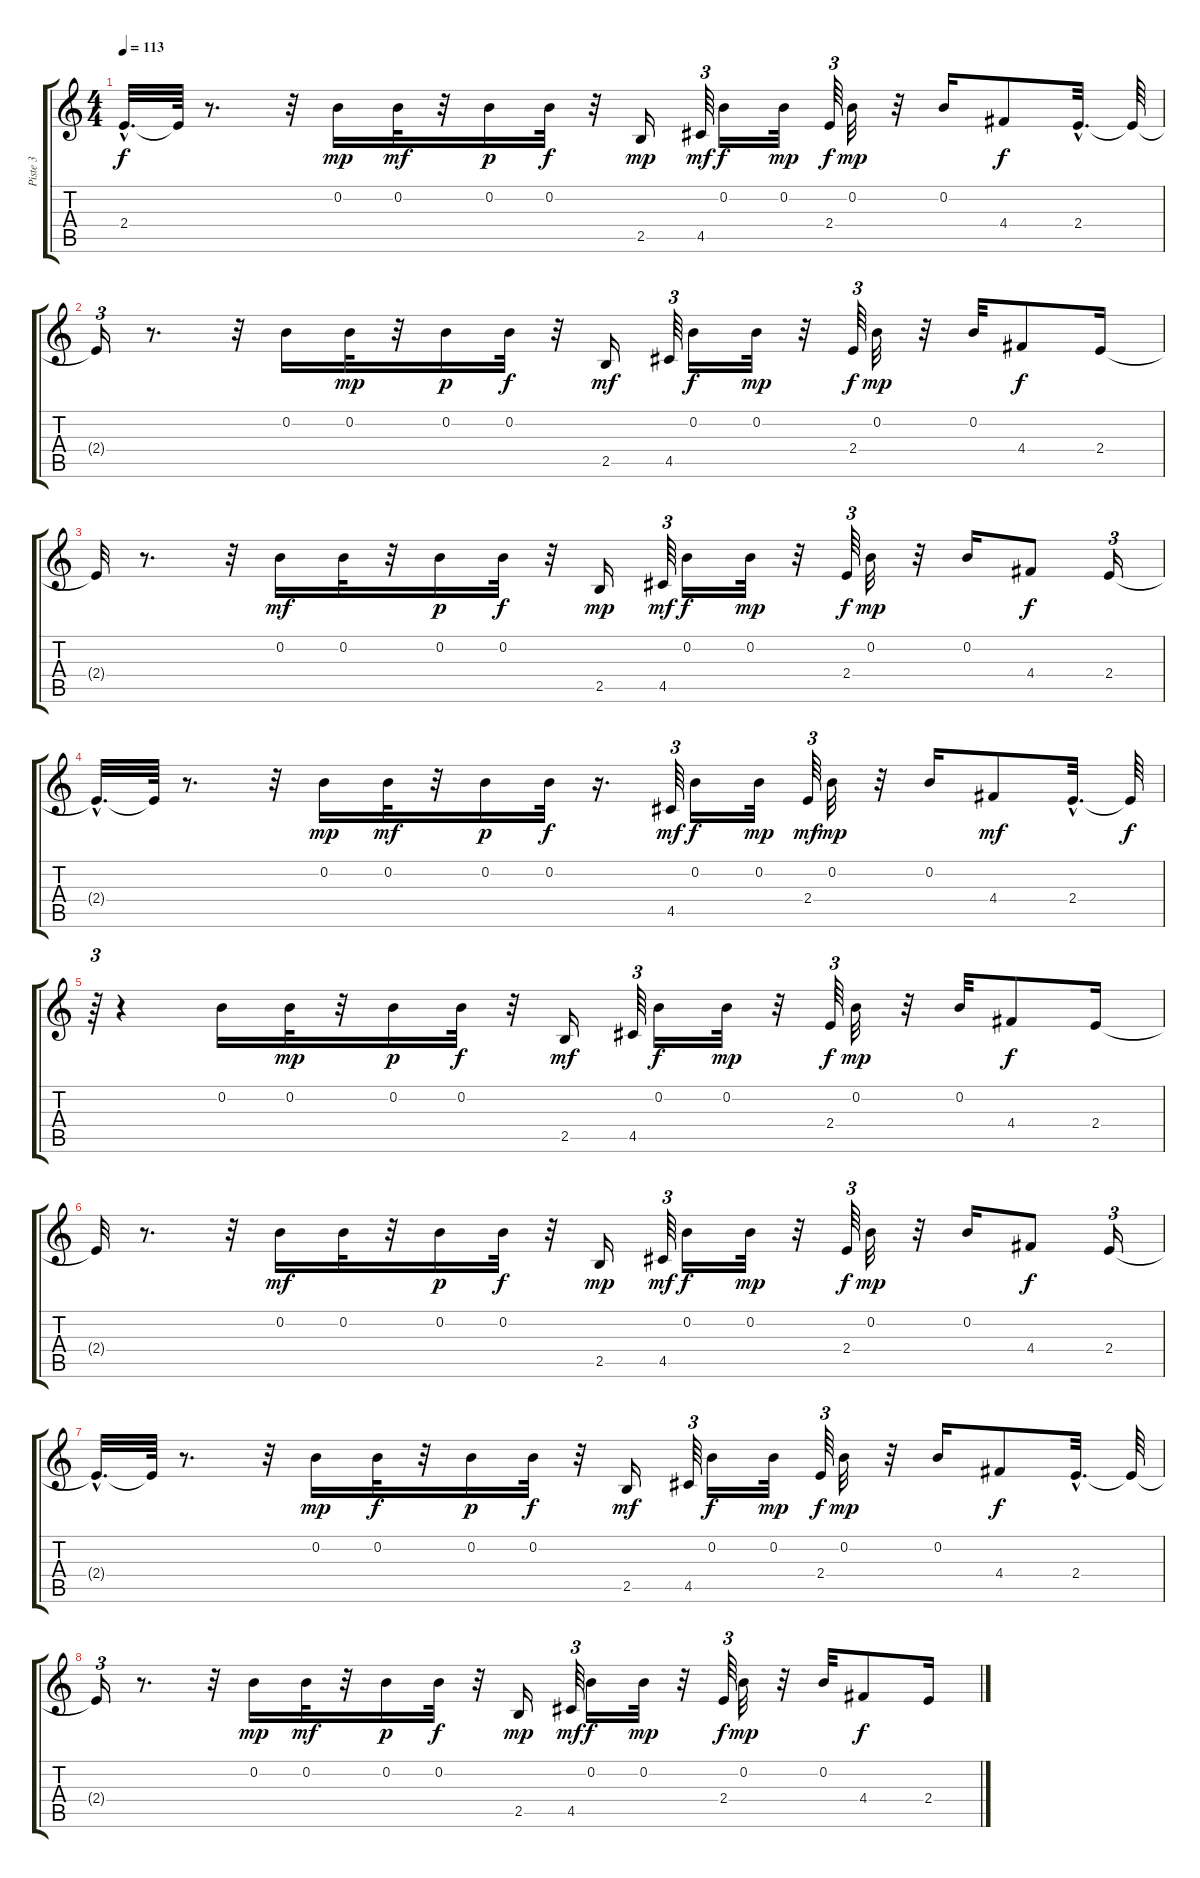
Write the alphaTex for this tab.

\track ("Piste 3" "Piste 3") {instrument electricguitarmuted}
\staff {score tabs}
\tuning (E4 B3 G3 D3 A2 E2) {hide}
\ts (4 4)
\tempo 113
\clef g2
\ks c
2.4{hac t}.32{d dy f} 2.4{t}.64 r.8{d} r.32 0.2.16{dy mp} 0.2.32{dy mf} r.32 0.2.16{dy p} 0.2.32{dy f} r.32 2.5.16{dy mp} 4.5.64{tu (3 2) dy mf} 0.2.16{dy f} 0.2.32{dy mp} 2.4.64{tu (3 2) dy f} 0.2.32{dy mp} r.32 0.2.16 4.4.8{dy f} 2.4{hac}.32{d} 2.4{t}.64 |
2.4{t}.16{tu (3 2)} r.8{d} r.32 0.2.16 0.2.32{dy mp} r.32 0.2.16{dy p} 0.2.32{dy f} r.32 2.5.16{dy mf} 4.5.64{tu (3 2)} 0.2.16{dy f} 0.2.32{dy mp} r.32 2.4.64{tu (3 2) dy f} 0.2.32{dy mp} r.32 0.2.32 4.4.8{dy f} 2.4.16 |
2.4{t}.32 r.8{d} r.32 0.2.16{dy mf} 0.2.32 r.32 0.2.16{dy p} 0.2.32{dy f} r.32 2.5.16{dy mp} 4.5.64{tu (3 2) dy mf} 0.2.16{dy f} 0.2.32{dy mp} r.32 2.4.64{tu (3 2) dy f} 0.2.32{dy mp} r.32 0.2.16 4.4.8{dy f} 2.4.16{tu (3 2)} |
2.4{hac t}.32{d} 2.4{t}.64 r.8{d} r.32 0.2.16{dy mp} 0.2.32{dy mf} r.32 0.2.16{dy p} 0.2.32{dy f} r.16{d} 4.5.64{tu (3 2) dy mf} 0.2.16{dy f} 0.2.32{dy mp} 2.4.64{tu (3 2) dy mf} 0.2.32{dy mp} r.32 0.2.16 4.4.8{dy mf} 2.4{hac}.32{d} 2.4{t}.64{dy f} |
r.64{tu (3 2)} r.4 0.2.16 0.2.32{dy mp} r.32 0.2.16{dy p} 0.2.32{dy f} r.32 2.5.16{dy mf} 4.5.64{tu (3 2)} 0.2.16{dy f} 0.2.32{dy mp} r.32 2.4.64{tu (3 2) dy f} 0.2.32{dy mp} r.32 0.2.32 4.4.8{dy f} 2.4.16 |
2.4{t}.32 r.8{d} r.32 0.2.16{dy mf} 0.2.32 r.32 0.2.16{dy p} 0.2.32{dy f} r.32 2.5.16{dy mp} 4.5.64{tu (3 2) dy mf} 0.2.16{dy f} 0.2.32{dy mp} r.32 2.4.64{tu (3 2) dy f} 0.2.32{dy mp} r.32 0.2.16 4.4.8{dy f} 2.4.16{tu (3 2)} |
2.4{hac t}.32{d} 2.4{t}.64 r.8{d} r.32 0.2.16{dy mp} 0.2.32{dy f} r.32 0.2.16{dy p} 0.2.32{dy f} r.32 2.5.16{dy mf} 4.5.64{tu (3 2)} 0.2.16{dy f} 0.2.32{dy mp} 2.4.64{tu (3 2) dy f} 0.2.32{dy mp} r.32 0.2.16 4.4.8{dy f} 2.4{hac}.32{d} 2.4{t}.64 |
2.4{t}.16{tu (3 2)} r.8{d} r.32 0.2.16{dy mp} 0.2.32{dy mf} r.32 0.2.16{dy p} 0.2.32{dy f} r.32 2.5.16{dy mp} 4.5.64{tu (3 2) dy mf} 0.2.16{dy f} 0.2.32{dy mp} r.32 2.4.64{tu (3 2) dy f} 0.2.32{dy mp} r.32 0.2.32 4.4.8{dy f} 2.4.16
